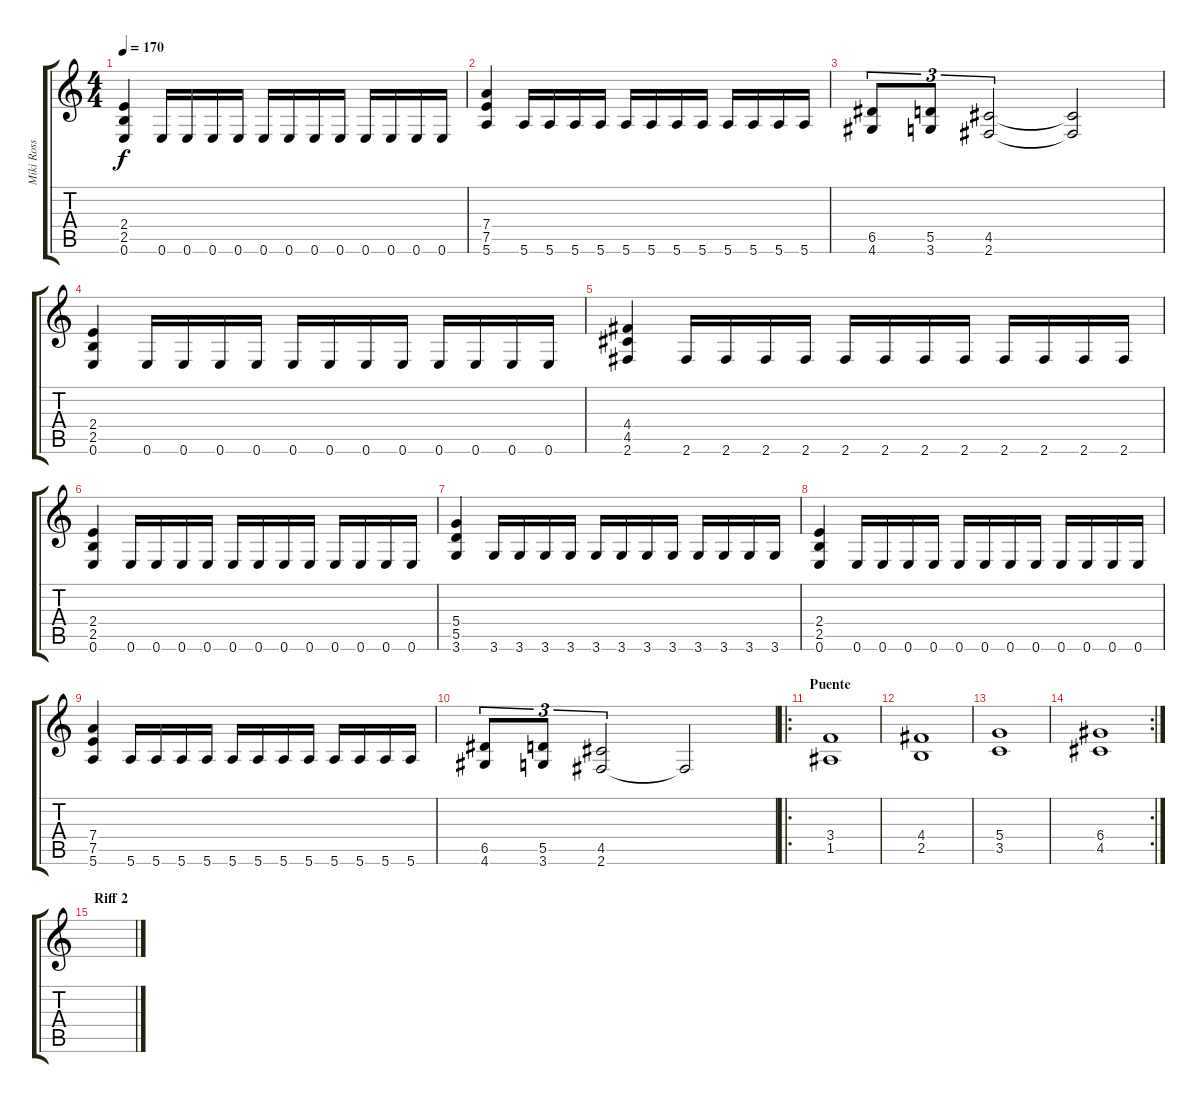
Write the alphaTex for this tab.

\track ("Miki Ross (Guitarra) 16 años" "Miki Ross ") {instrument overdrivenguitar}
\staff {score tabs}
\tuning (E4 B3 G3 D3 A2 E2) {hide}
\ts (4 4)
\tempo 170
\clef g2
\ks c
(2.4 2.5 0.6).4{dy f} 0.6.16 0.6.16 0.6.16 0.6.16 0.6.16 0.6.16 0.6.16 0.6.16 0.6.16 0.6.16 0.6.16 0.6.16 |
(7.4 7.5 5.6).4 5.6.16 5.6.16 5.6.16 5.6.16 5.6.16 5.6.16 5.6.16 5.6.16 5.6.16 5.6.16 5.6.16 5.6.16 |
(6.5 4.6).8{tu (3 2)} (5.5 3.6).8{tu (3 2)} (4.5 2.6).2{tu (3 2)} (4.5{t} 2.6{t}).2 |
(2.4 2.5 0.6).4 0.6.16 0.6.16 0.6.16 0.6.16 0.6.16 0.6.16 0.6.16 0.6.16 0.6.16 0.6.16 0.6.16 0.6.16 |
(4.4 4.5 2.6).4 2.6.16 2.6.16 2.6.16 2.6.16 2.6.16 2.6.16 2.6.16 2.6.16 2.6.16 2.6.16 2.6.16 2.6.16 |
(2.4 2.5 0.6).4 0.6.16 0.6.16 0.6.16 0.6.16 0.6.16 0.6.16 0.6.16 0.6.16 0.6.16 0.6.16 0.6.16 0.6.16 |
(5.4 5.5 3.6).4 3.6.16 3.6.16 3.6.16 3.6.16 3.6.16 3.6.16 3.6.16 3.6.16 3.6.16 3.6.16 3.6.16 3.6.16 |
(2.4 2.5 0.6).4 0.6.16 0.6.16 0.6.16 0.6.16 0.6.16 0.6.16 0.6.16 0.6.16 0.6.16 0.6.16 0.6.16 0.6.16 |
(7.4 7.5 5.6).4 5.6.16 5.6.16 5.6.16 5.6.16 5.6.16 5.6.16 5.6.16 5.6.16 5.6.16 5.6.16 5.6.16 5.6.16 |
(6.5 4.6).8{tu (3 2)} (5.5 3.6).8{tu (3 2)} (4.5 2.6).2{tu (3 2)} 2.6{t}.2 |
\ro
\section ("" "Puente")
(3.4 1.5).1 |
(4.4 2.5).1 |
(5.4 3.5).1 |
\rc 2
(6.4 4.5).1 |
\section ("" "Riff 2")
